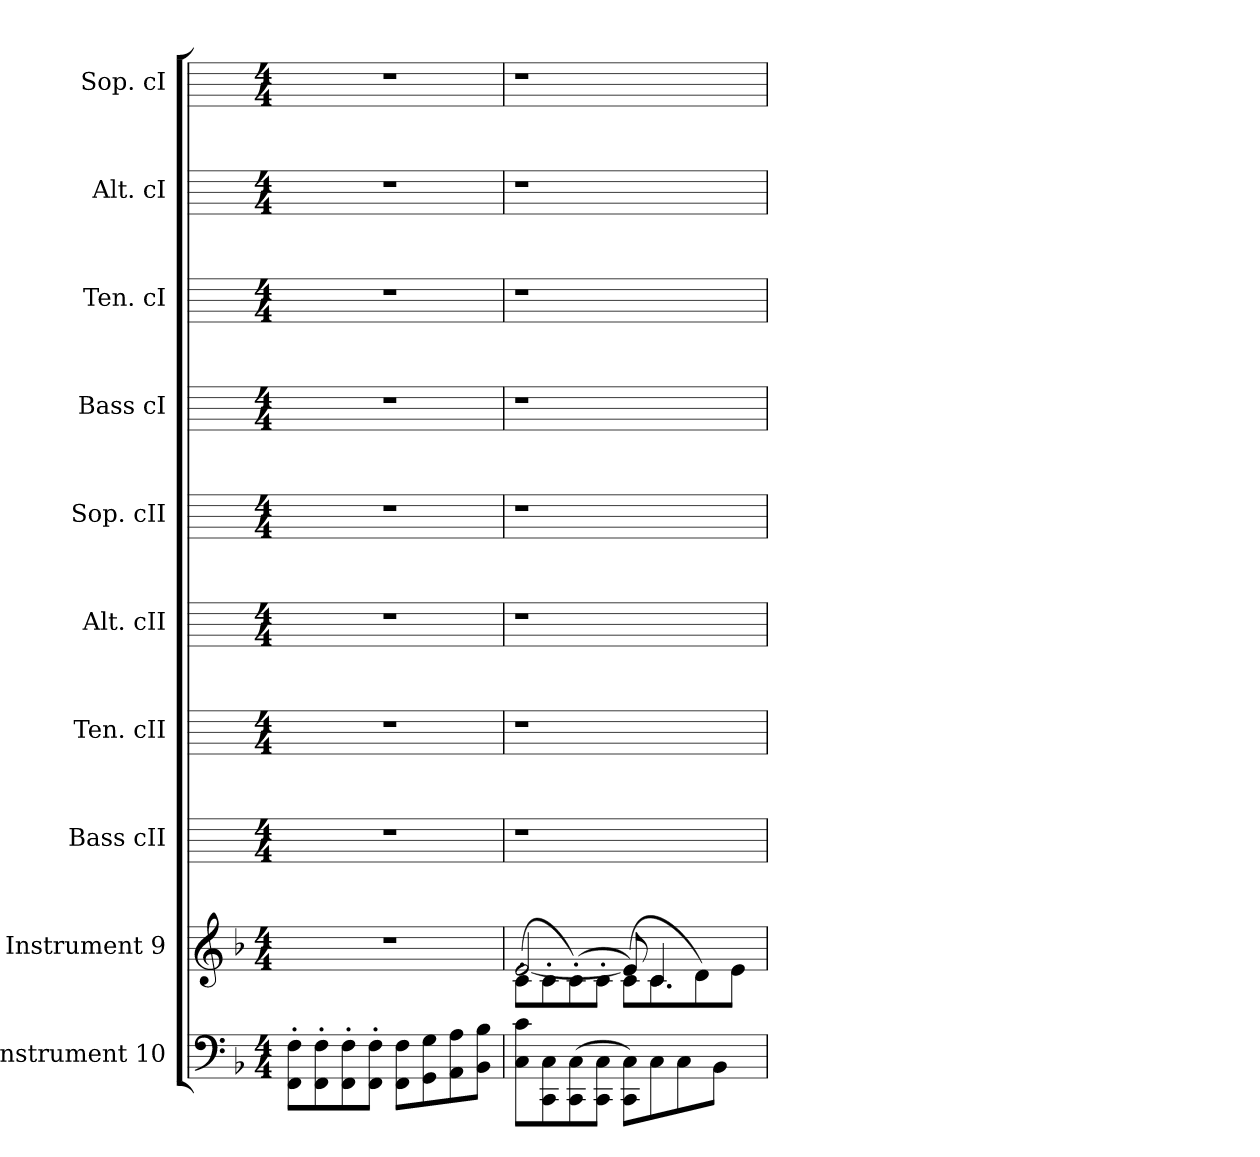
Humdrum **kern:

**kern	**kern	**kern	**kern	**kern	**kern	**kern	**kern	**kern	**kern
*part10	*part9	*part8	*part7	*part6	*part5	*part4	*part3	*part2	*part1
*staff10	*staff9	*staff8	*staff7	*staff6	*staff5	*staff4	*staff3	*staff2	*staff1
*I"Instrument 10	*I"Instrument 9	*I"Bass cII	*I"Ten. cII	*I"Alt. cII	*I"Sop. cII	*I"Bass cI	*I"Ten. cI	*I"Alt. cI	*I"Sop. cI
*	*	*I'Bass cII	*I'Ten. cII	*I'Alt. cII	*I'Sop. cII	*I'Bass cI	*I'Ten. cI	*I'Alt. cI	*I'Sop. cI
!!LO:PB:g=z
*stria5	*stria5	*stria5	*stria5	*stria5	*stria5	*stria5	*stria5	*stria5	*stria5
*clefF4	*clefG2	*	*	*	*	*	*	*	*
*k[b-]	*k[b-]	*k[]	*k[]	*k[]	*k[]	*k[]	*k[]	*k[]	*k[]
*F:	*F:	*C:	*C:	*C:	*C:	*C:	*C:	*C:	*C:
*M4/4	*M4/4	*M4/4	*M4/4	*M4/4	*M4/4	*M4/4	*M4/4	*M4/4	*M4/4
=1	=1	=1	=1	=1	=1	=1	=1	=1	=1
8F\'> 8FF\'>L	1r	1r	1r	1r	1r	1r	1r	1r	1r
8F\'> 8FF\'>	.	.	.	.	.	.	.	.	.
8F\'> 8FF\'>	.	.	.	.	.	.	.	.	.
8F\'> 8FF\'>J	.	.	.	.	.	.	.	.	.
8F\ 8FF\L	.	.	.	.	.	.	.	.	.
8G\ 8GG\	.	.	.	.	.	.	.	.	.
8A\ 8AA\	.	.	.	.	.	.	.	.	.
8B-\ 8BB-\J	.	.	.	.	.	.	.	.	.
=2	=2	=2	=2	=2	=2	=2	=2	=2	=2
*	*^	*	*	*	*	*	*	*	*
8c\ 8C\L	(>8c'<\L	[>2e/	1r	1r	1r	1r	1r	1r	1r	1r
8CC\ 8C\	8c'<\	.	.	.	.	.	.	.	.	.
(>8C\ 8CC\	(>8c'<\)	.	.	.	.	.	.	.	.	.
8C\ 8CC\J	8c'<\J	.	.	.	.	.	.	.	.	.
8C\ 8CC\L)	(>8c\L)	8e/]	.	.	.	.	.	.	.	.
8C\	8.c\	4.c/	.	.	.	.	.	.	.	.
8C\	.	.	.	.	.	.	.	.	.	.
.	8d\)	.	.	.	.	.	.	.	.	.
8BB-\J	.	.	.	.	.	.	.	.	.	.
.	8e\J	.	.	.	.	.	.	.	.	.
16ryy	.	16ryy	16ryy	16ryy	16ryy	16ryy	16ryy	16ryy	16ryy	16ryy
*	*v	*v	*	*	*	*	*	*	*	*
=	=	=	=	=	=	=	=	=	=
*-	*-	*-	*-	*-	*-	*-	*-	*-	*-
